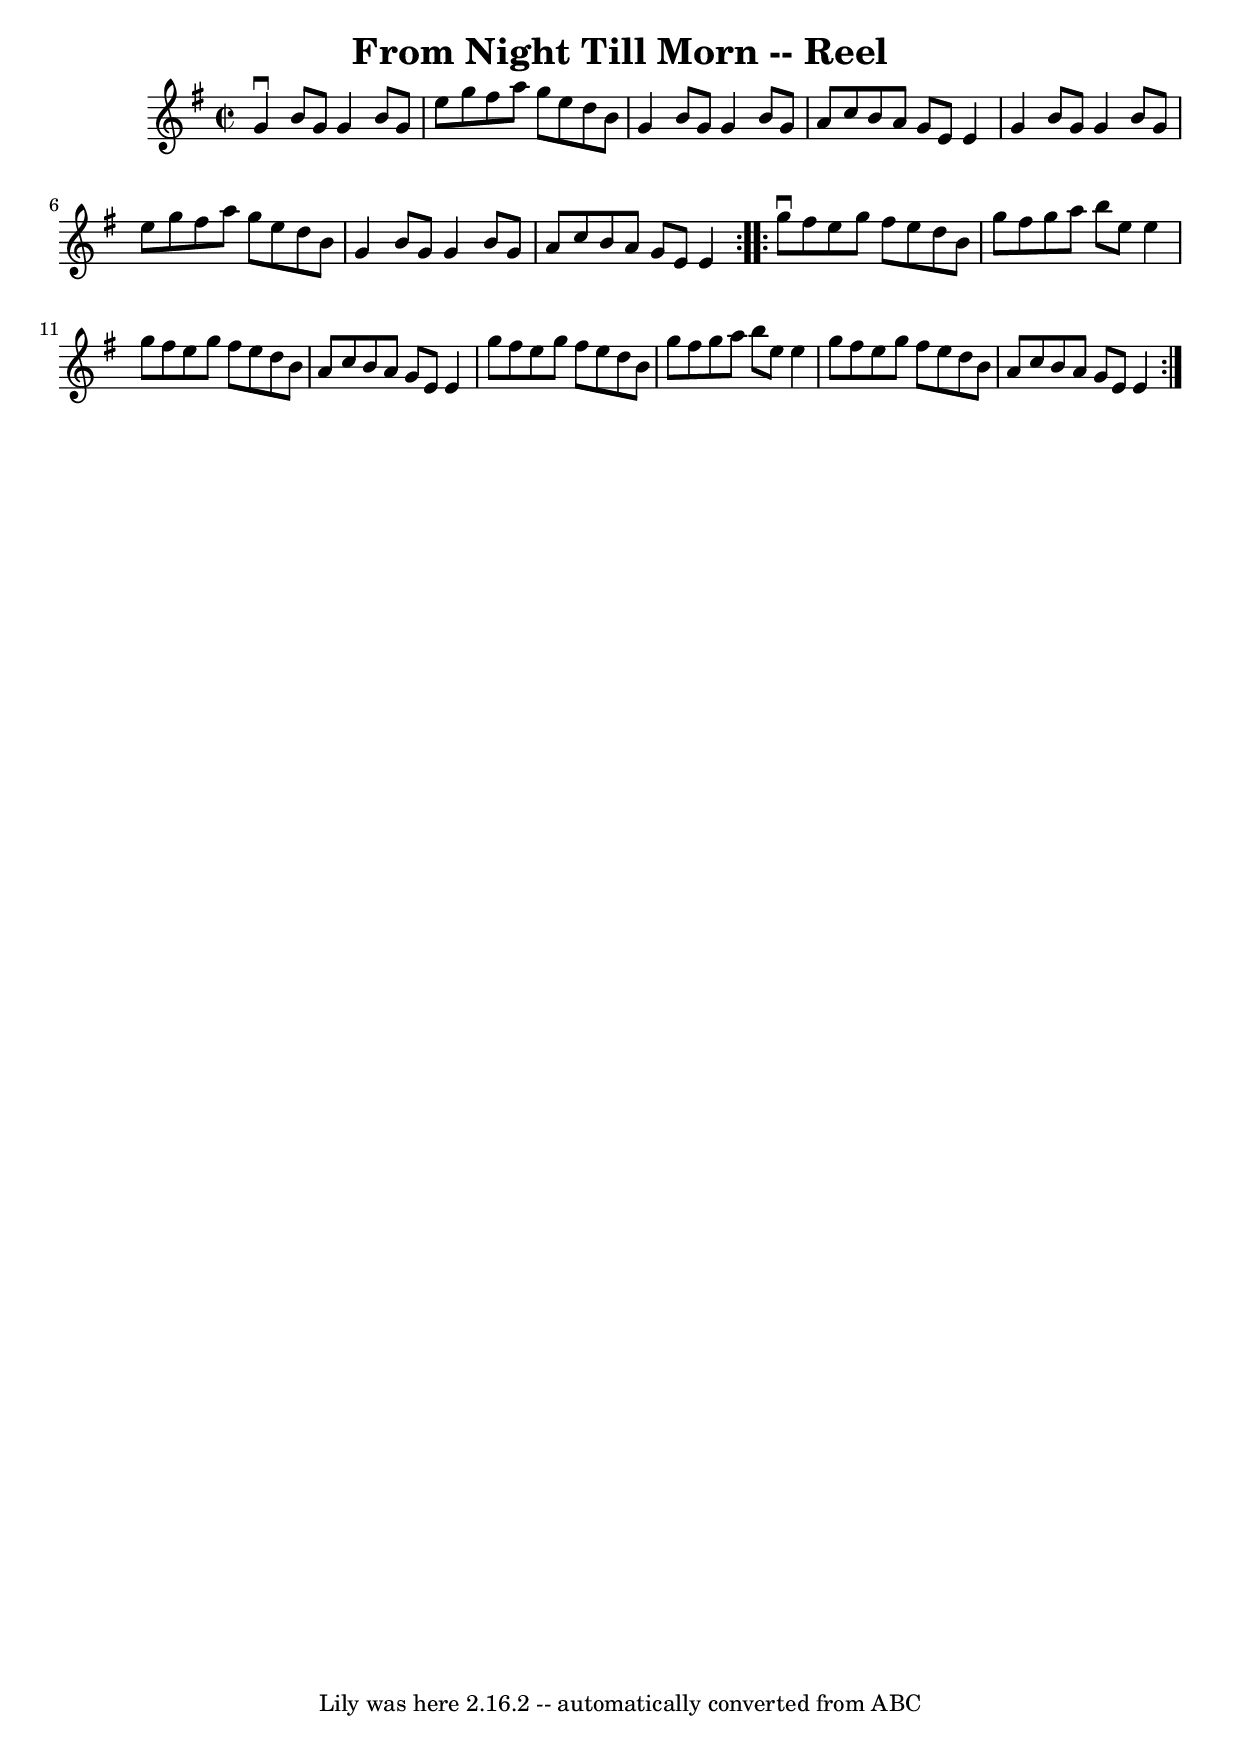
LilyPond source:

\version "2.7.40"
\include "Mammoth.ily"
\header {
	%% book = "Ryan's Mammoth Collection"
	crossRefNumber = "1"
	footnotes = "\\\\138"
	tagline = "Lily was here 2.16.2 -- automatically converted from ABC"
	title = "From Night Till Morn -- Reel"
}
voicedefault =  {


\repeat volta 2 {
\override Staff.TimeSignature #'style = #'C
 \time 2/2 \key g \major g'4^\downbow b'8 g'8 g'4 b'8 g'8    
|
 e''8 g''8 fis''8 a''8 g''8 e''8 d''8 b'8    
|
 g'4 b'8 g'8 g'4 b'8 g'8    |
 a'8 c''8    
b'8 a'8 g'8 e'8 e'4    |
 g'4 b'8 g'8 g'4 b'8 
 g'8    |
 e''8 g''8 fis''8 a''8 g''8 e''8 d''8    
b'8    |
 g'4 b'8 g'8 g'4 b'8 g'8    |
 a'8    
c''8 b'8 a'8 g'8 e'8 e'4    } \repeat volta 2 { g''8 
^\downbow fis''8 e''8 g''8 fis''8 e''8 d''8 b'8    |
 
 g''8 fis''8 g''8 a''8 b''8 e''8 e''4    |
 g''8    
fis''8 e''8 g''8 fis''8 e''8 d''8 b'8    |
 a'8    
c''8 b'8 a'8 g'8 e'8 e'4    |
 g''8 fis''8 e''8  
 g''8 fis''8 e''8 d''8 b'8    |
 g''8 fis''8 g''8    
a''8 b''8 e''8 e''4    |
 g''8 fis''8 e''8 g''8    
fis''8 e''8 d''8 b'8    |
 a'8 c''8 b'8 a'8 g'8    
e'8 e'4    }   
}

\score{
    <<

	\context Staff="default"
	{
	    \voicedefault 
	}

    >>
	\layout {
	}
	\midi {}
}
